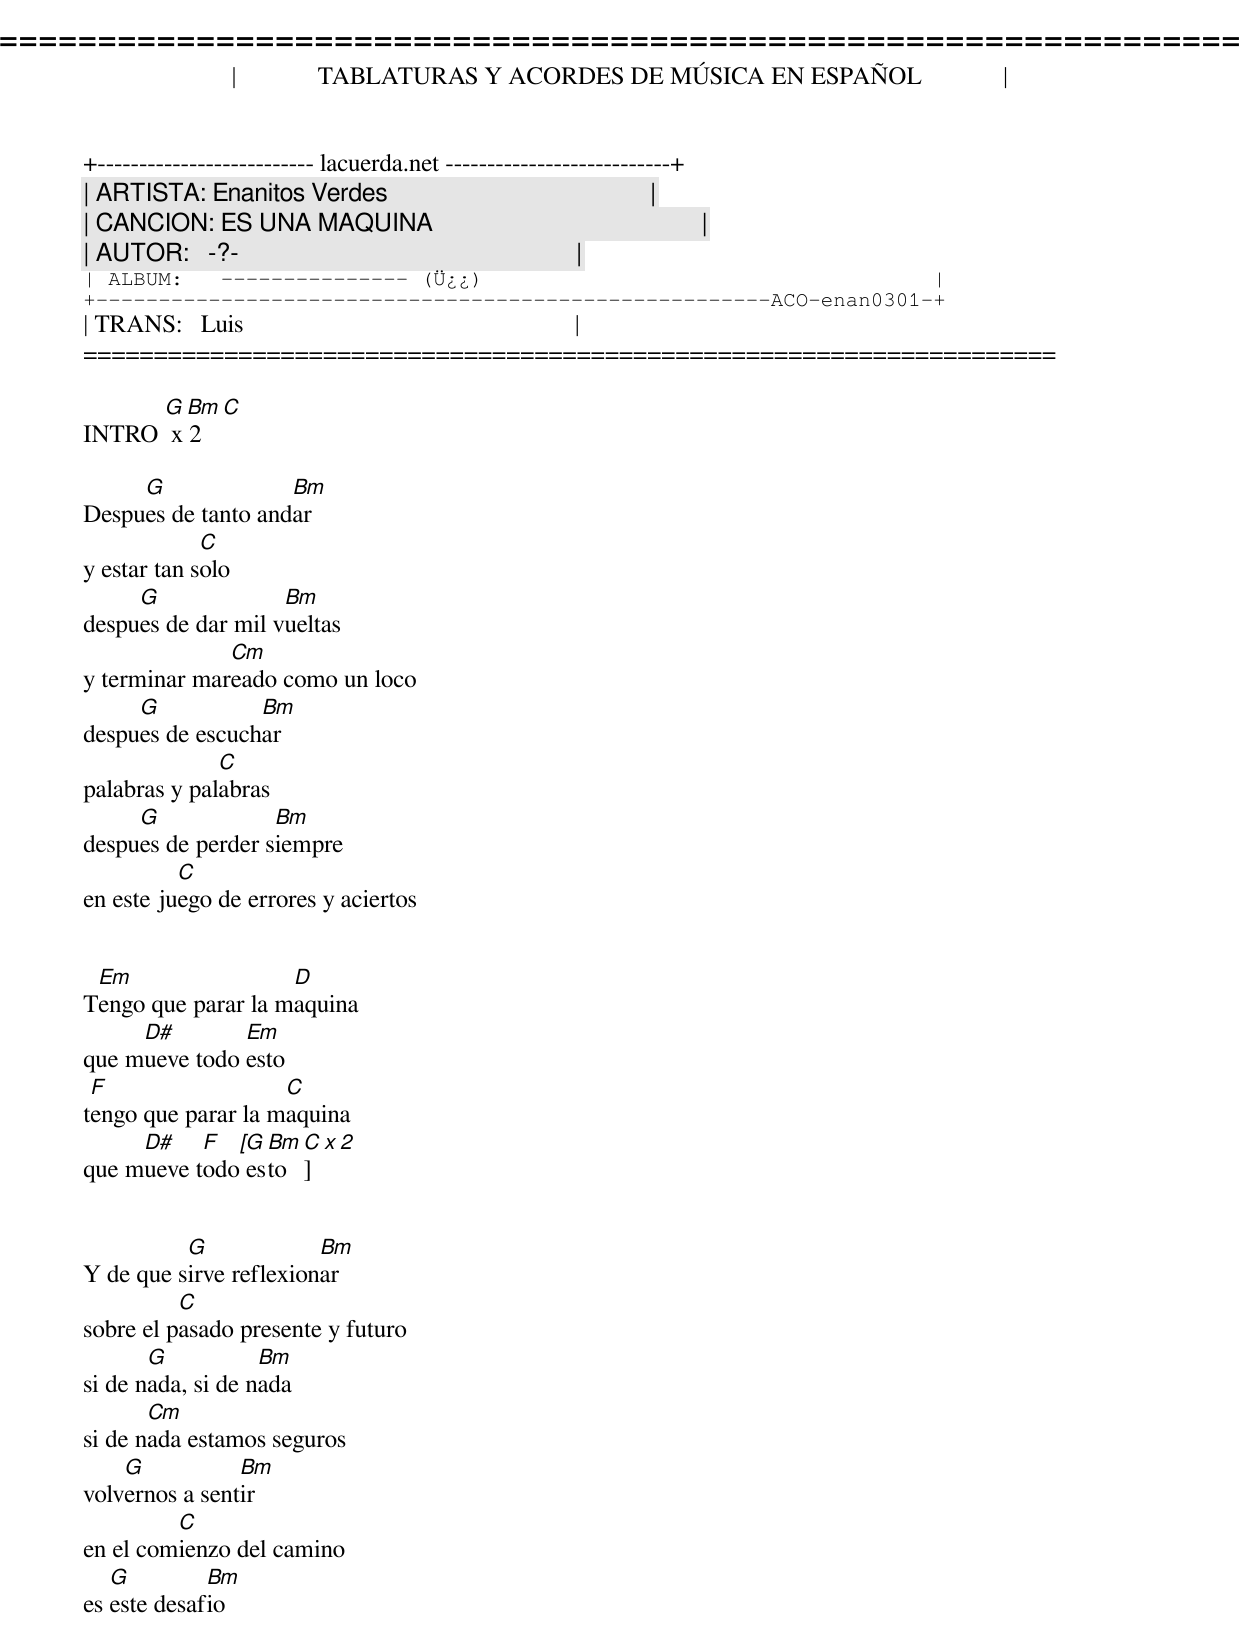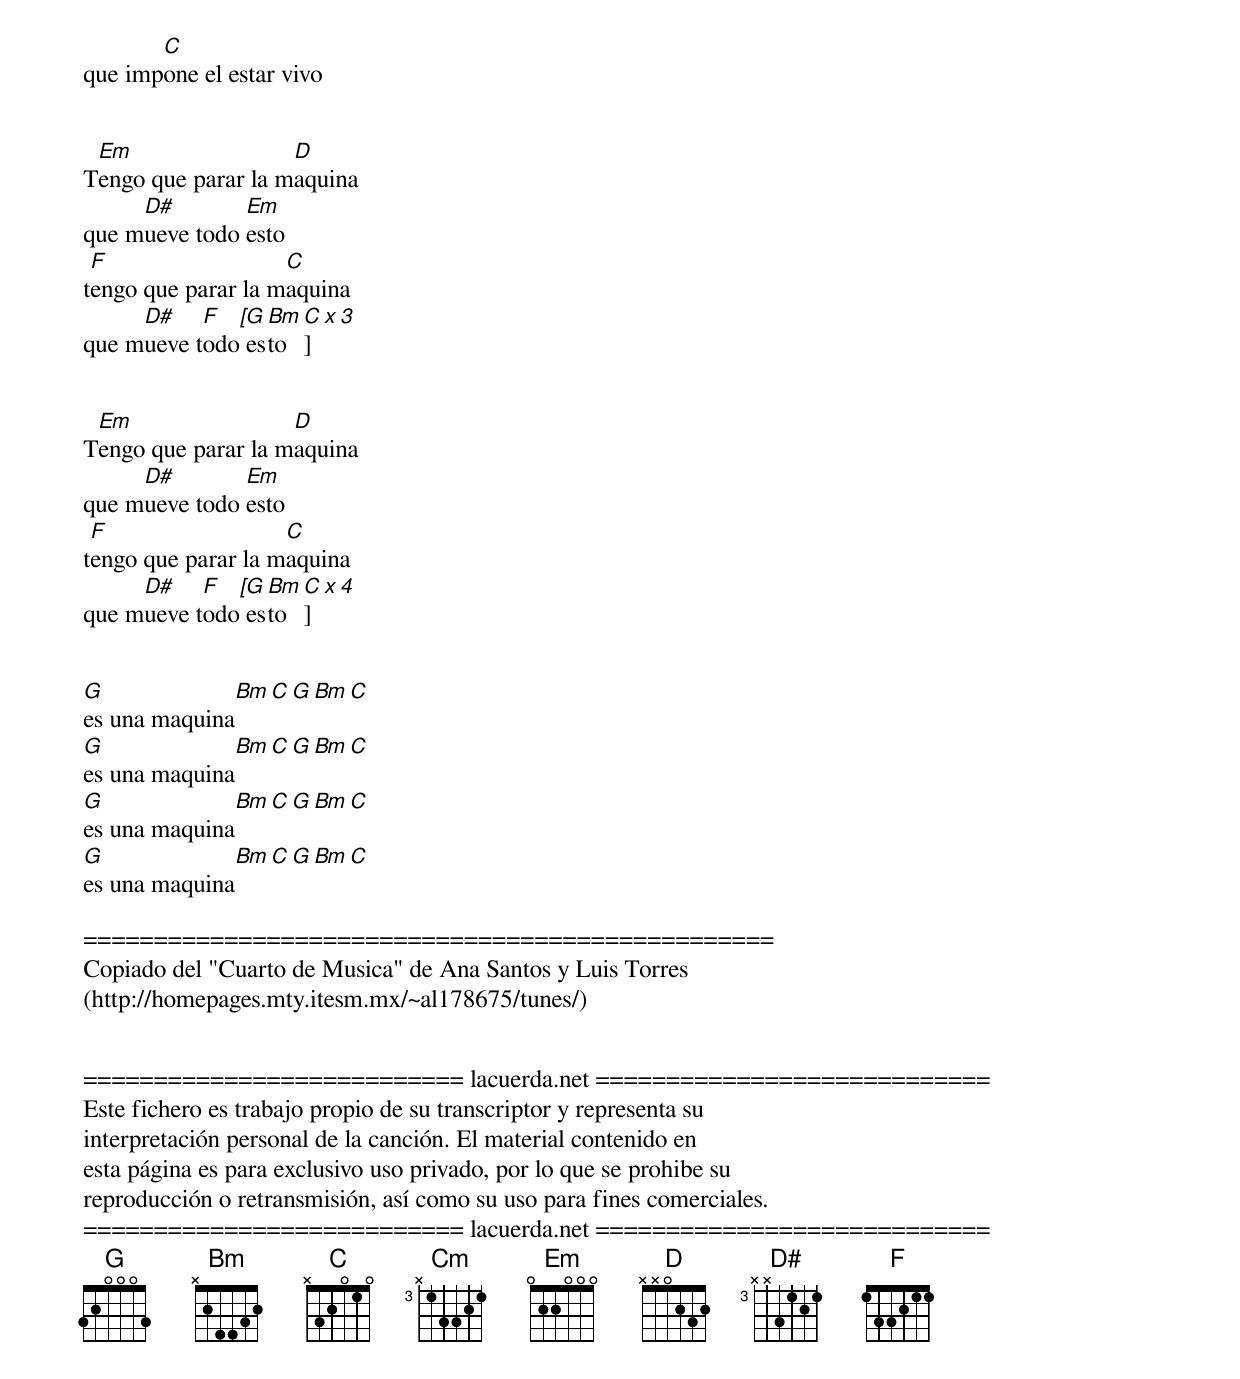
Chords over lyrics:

=====================================================================
|             TABLATURAS Y ACORDES DE MÚSICA EN ESPAÑOL             |
+-------------------------- lacuerda.net ---------------------------+
| ARTISTA: Enanitos Verdes                                          |
| CANCION: ES UNA MAQUINA                                           |
| AUTOR:   -?-                                                      |
| ALBUM:   --------------- (Ü¿¿)                                    |
+------------------------------------------------------ACO-enan0301-+
| TRANS:   Luis                                                     |
=====================================================================

INTRO [G Bm C] x 2

     G              Bm
Despues de tanto andar
             C
y estar tan solo
     G              Bm
despues de dar mil vueltas
              Cm
y terminar mareado como un loco
     G           Bm
despues de escuchar
              C
palabras y palabras
     G             Bm
despues de perder siempre
          C
en este juego de errores y aciertos


 Em                 D
Tengo que parar la maquina
     D#        Em
que mueve todo esto
 F                  C
tengo que parar la maquina
     D#    F  [G Bm C] x 2
que mueve todo esto


          G             Bm
Y de que sirve reflexionar
          C
sobre el pasado presente y futuro
       G           Bm
si de nada, si de nada
       Cm
si de nada estamos seguros
    G           Bm
volvernos a sentir
         C
en el comienzo del camino
   G         Bm
es este desafio
       C
que impone el estar vivo


 Em                 D
Tengo que parar la maquina
     D#        Em
que mueve todo esto
 F                  C
tengo que parar la maquina
     D#    F  [G Bm C] x 3
que mueve todo esto


 Em                 D
Tengo que parar la maquina
     D#        Em
que mueve todo esto
 F                  C
tengo que parar la maquina
     D#    F  [G Bm C] x 4
que mueve todo esto


G             Bm C  G Bm C
es una maquina
G             Bm C  G Bm C
es una maquina
G             Bm C  G Bm C
es una maquina
G             Bm C  G Bm C
es una maquina

=================================================
Copiado del "Cuarto de Musica" de Ana Santos y Luis Torres
(http://homepages.mty.itesm.mx/~al178675/tunes/)


=========================== lacuerda.net ============================
Este fichero es trabajo propio de su transcriptor y representa su
interpretación personal de la canción. El material contenido en
esta página es para exclusivo uso privado, por lo que se prohibe su
reproducción o retransmisión, así como su uso para fines comerciales.
=========================== lacuerda.net ============================
